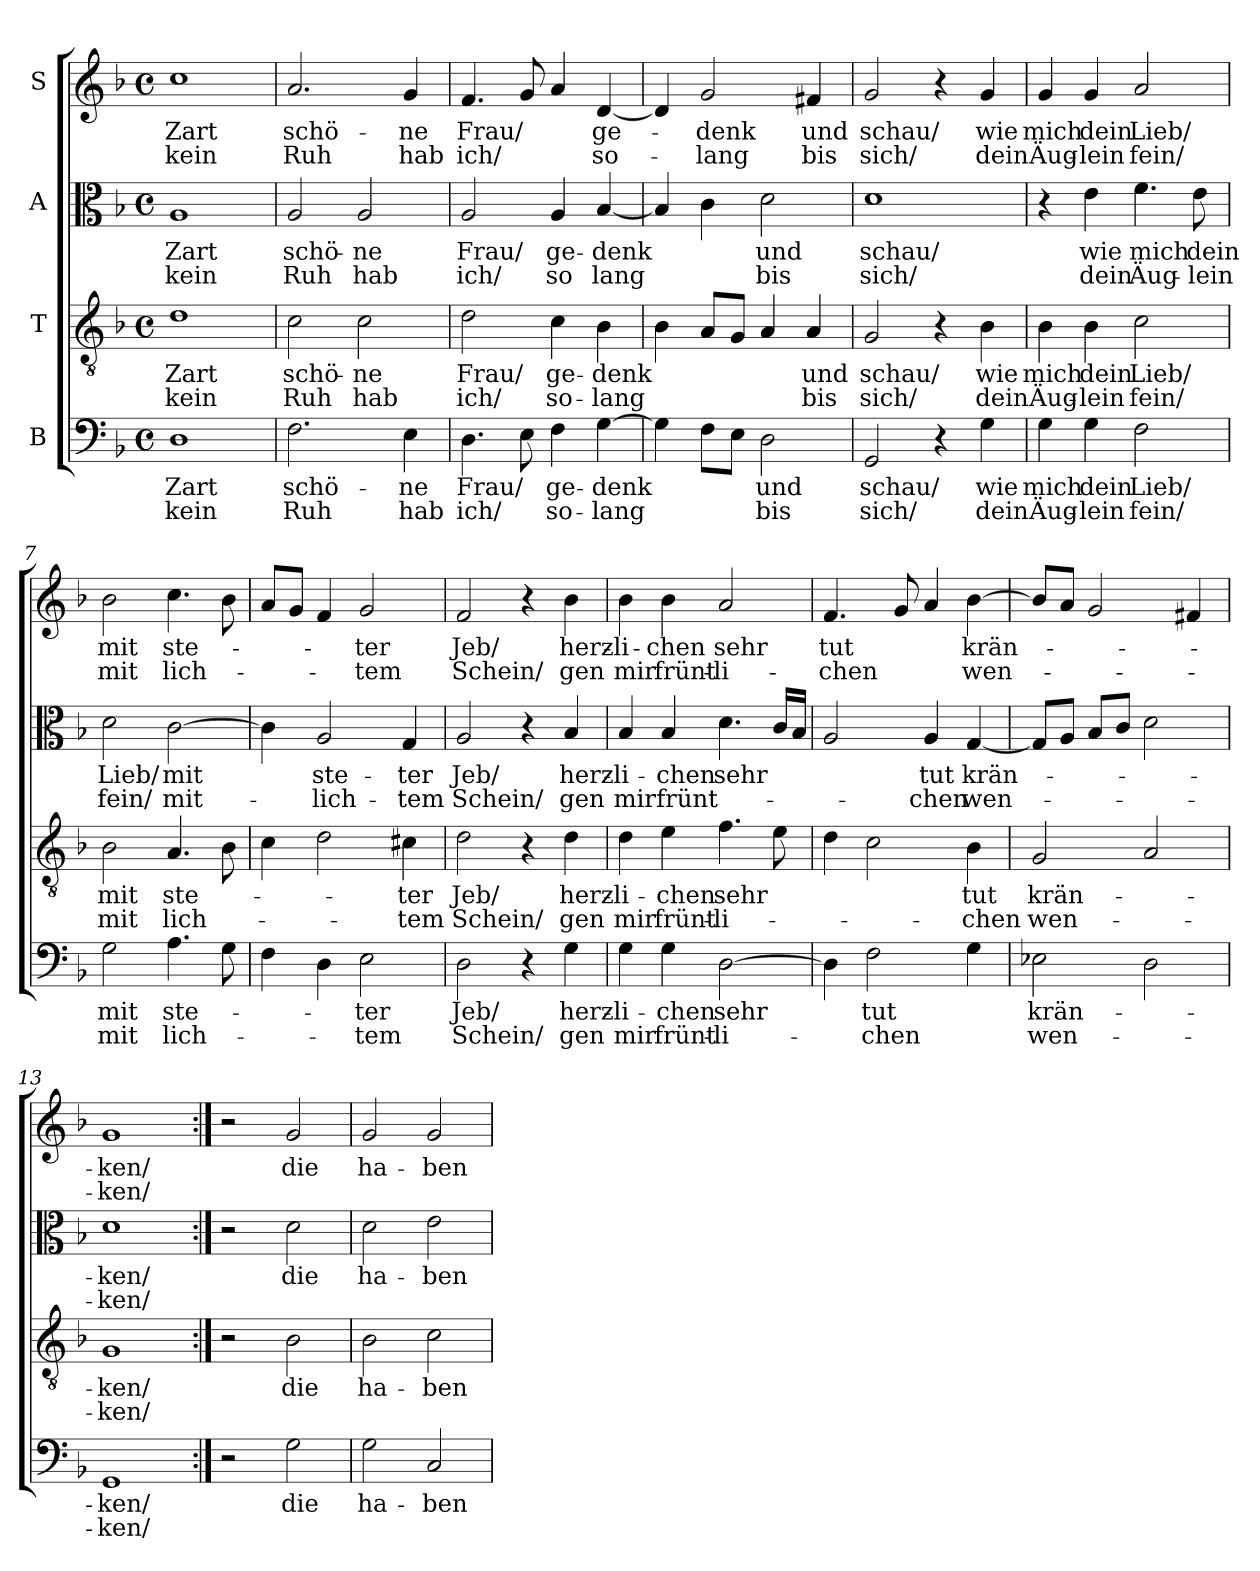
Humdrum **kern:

**kern	**text	**text	**kern	**text	**text	**kern	**text	**text	**kern	**text	**text
*part4	*part4	*part4	*part3	*part3	*part3	*part2	*part2	*part2	*part1	*part1	*part1
*staff4	*staff4	*staff4	*staff3	*staff3	*staff3	*staff2	*staff2	*staff2	*staff1	*staff1	*staff1
*I"B	*	*	*I"T	*	*	*I"A	*	*	*I"S	*	*
*clefF4	*	*	*clefGv2	*	*	*clefC3	*	*	*clefG2	*	*
*k[b-]	*	*	*k[b-]	*	*	*k[b-]	*	*	*k[b-]	*	*
*M4/4	*	*	*M4/4	*	*	*M4/4	*	*	*M4/4	*	*
*met(c)	*	*	*met(c)	*	*	*met(c)	*	*	*met(c)	*	*
=1	=1	=1	=1	=1	=1	=1	=1	=1	=1	=1	=1
1D	Zart	kein	1d	Zart	kein	1A	Zart	kein	1cc	Zart	kein
=2	=2	=2	=2	=2	=2	=2	=2	=2	=2	=2	=2
2.F\	schö-	Ruh	2c\	schö-	Ruh	2A/	schö-	Ruh	2.a/	schö-	Ruh
.	.	.	2c\	-ne	hab	2A/	-ne	hab	.	.	.
4E\	-ne	hab	.	.	.	.	.	.	4g/	-ne	hab
=3	=3	=3	=3	=3	=3	=3	=3	=3	=3	=3	=3
4.D\	Frau/	ich/	2d\	Frau/	ich/	2A/	Frau/	ich/	4.f/	Frau/	ich/
8E\	.	.	.	.	.	.	.	.	8g/	.	.
4F\	ge-	so-	4c\	ge-	so-	4A/	ge-	so	4a/	.	.
[4G\	-denk	-lang	4B-\	-denk	-lang	[4B-/	-denk	lang	[4d/	ge-	so-
=4	=4	=4	=4	=4	=4	=4	=4	=4	=4	=4	=4
4G\]	.	.	4B-\	.	.	4B-/]	.	.	4d/]	.	.
8F\L	.	.	8A/L	.	.	4c\	.	.	2g/	-denk	-lang
8E\J	.	.	8G/J	.	.	.	.	.	.	.	.
2D\	und	bis	4A/	.	.	2d\	und	bis	.	.	.
.	.	.	4A/	und	bis	.	.	.	4f#X/	und	bis
=5	=5	=5	=5	=5	=5	=5	=5	=5	=5	=5	=5
2GG/	schau/	sich/	2G/	schau/	sich/	1d	schau/	sich/	2g/	schau/	sich/
4r	.	.	4r	.	.	.	.	.	4r	.	.
4G\	wie	dein	4B-\	wie	dein	.	.	.	4g/	wie	dein
=6	=6	=6	=6	=6	=6	=6	=6	=6	=6	=6	=6
4G\	mich	Äug-	4B-\	mich	Äug-	4r	.	.	4g/	mich	Äug-
4G\	dein	-lein	4B-\	dein	-lein	4e\	wie	dein	4g/	dein	-lein
2F\	Lieb/	fein/	2c\	Lieb/	fein/	4.f\	mich	Äug-	2a/	Lieb/	fein/
.	.	.	.	.	.	8e\	dein	-lein	.	.	.
!!LO:LB:g=z
=7	=7	=7	=7	=7	=7	=7	=7	=7	=7	=7	=7
2G\	mit	mit	2B-\	mit	mit	2d\	Lieb/	fein/	2b-\	mit	mit
4.A\	ste-	lich-	4.A/	ste-	lich-	[2c\	mit	mit-	4.cc\	ste-	lich-
8G\	.	.	8B-\	.	.	.	.	.	8b-\	.	.
=8	=8	=8	=8	=8	=8	=8	=8	=8	=8	=8	=8
4F\	.	.	4c\	.	.	4c\]	.	.	8a/L	.	.
.	.	.	.	.	.	.	.	.	8g/J	.	.
4D\	.	.	2d\	.	.	2A/	ste-	-lich-	4f/	.	.
2E\	-ter	-tem	.	.	.	.	.	.	2g/	-ter	-tem
.	.	.	4c#X\	-ter	-tem	4G/	-ter	-tem	.	.	.
=9	=9	=9	=9	=9	=9	=9	=9	=9	=9	=9	=9
2D\	Jeb/	Schein/	2d\	Jeb/	Schein/	2A/	Jeb/	Schein/	2f/	Jeb/	Schein/
4r	.	.	4r	.	.	4r	.	.	4r	.	.
4G\	herz-	gen	4d\	herz-	gen	4B-/	herz-	gen	4b-\	herz-	gen
=10	=10	=10	=10	=10	=10	=10	=10	=10	=10	=10	=10
4G\	-li-	mir	4d\	-li-	mir	4B-/	-li-	mir	4b-\	-li-	mir
4G\	-chen	frünt-	4e\	-chen	frünt-	4B-/	-chen	frünt-	4b-\	-chen	frünt-
[2D\	sehr	-li-	4.f\	sehr	-li-	4.d\	sehr	.	2a/	sehr	-li-
.	.	.	8e\	.	.	16c/LL	.	.	.	.	.
.	.	.	.	.	.	16B-/JJ	.	.	.	.	.
=11	=11	=11	=11	=11	=11	=11	=11	=11	=11	=11	=11
4D\]	.	.	4d\	.	.	2A/	.	.	4.f/	tut	-chen
2F\	tut	-chen	2c\	.	.	.	.	.	.	.	.
.	.	.	.	.	.	.	.	.	8g/	.	.
.	.	.	.	.	.	4A/	tut	-chen	4a/	.	.
4G\	.	.	4B-\	tut	-chen	[4G/	krän-	wen-	[4b-\	krän-	wen-
!!LO:PB:g=z
=12	=12	=12	=12	=12	=12	=12	=12	=12	=12	=12	=12
2E-X\	krän-	wen-	2G/	krän-	wen-	8G/L]	.	.	8b-/L]	.	.
.	.	.	.	.	.	8A/J	.	.	8a/J	.	.
.	.	.	.	.	.	8B-/L	.	.	2g/	.	.
.	.	.	.	.	.	8c/J	.	.	.	.	.
2D\	.	.	2A/	.	.	2d\	.	.	.	.	.
.	.	.	.	.	.	.	.	.	4f#X/	.	.
=13	=13	=13	=13	=13	=13	=13	=13	=13	=13	=13	=13
1GG	-ken/	-ken/	1G	-ken/	-ken/	1d	-ken/	-ken/	1g	-ken/	-ken/
=14:|!	=14:|!	=14:|!	=14:|!	=14:|!	=14:|!	=14:|!	=14:|!	=14:|!	=14:|!	=14:|!	=14:|!
2r	.	.	2r	.	.	2r	.	.	2r	.	.
2G\	die	.	2B-\	die	.	2d\	die	.	2g/	die	.
=15	=15	=15	=15	=15	=15	=15	=15	=15	=15	=15	=15
2G\	ha-	.	2B-\	ha-	.	2d\	ha-	.	2g/	ha-	.
2C/	-ben	.	2c\	-ben	.	2e\	-ben	.	2g/	-ben	.
=	=	=	=	=	=	=	=	=	=	=	=
*-	*-	*-	*-	*-	*-	*-	*-	*-	*-	*-	*-
